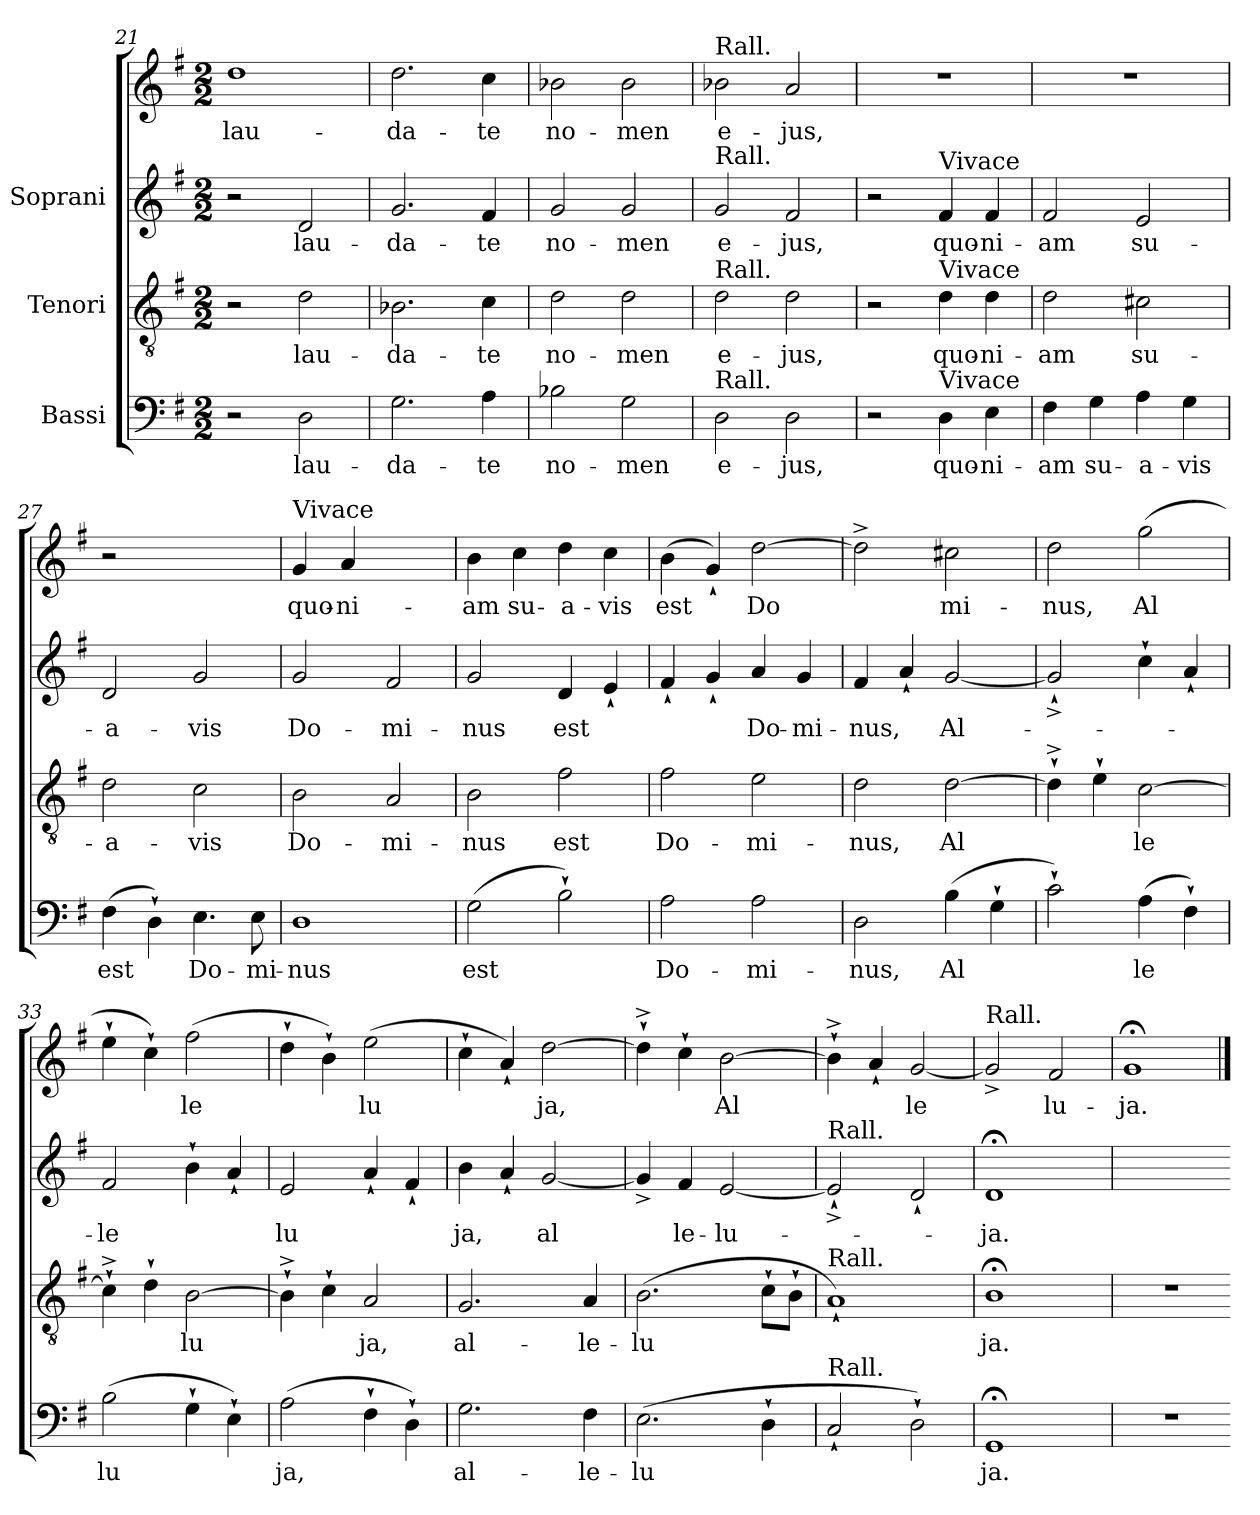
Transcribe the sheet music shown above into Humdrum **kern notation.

**kern	**text	**kern	**text	**kern	**text	**kern	**text
*part3	*part3	*part2	*part2	*part1	*part1	*part1	*part1
*staff4	*staff4	*staff3	*staff3	*staff2	*staff2	*staff1	*staff1
*I"Bassi	*	*I"Tenori	*	*I"Soprani	*	*	*
*clefF4	*	*clefGv2	*	*clefG2	*	*clefG2	*
*k[f#]	*	*k[f#]	*	*k[f#]	*	*k[f#]	*
*G:	*	*G:	*	*G:	*	*G:	*
*M2/2	*	*M2/2	*	*M2/2	*	*M2/2	*
=21	=21	=21	=21	=21	=21	=21	=21
!	!	!	!	!	!	!	!LO:LY:b
2r	.	2r	.	2r	.	1dd	lau-
!	!LO:LY:b	!	!LO:LY:b	!	!LO:LY:b	!	!
2D\	lau-	2d\	lau-	2d/	-lau-	.	.
!!LO:LB:g=z
=22	=22	=22	=22	=22	=22	=22	=22
!	!LO:LY:b	!	!LO:LY:b	!	!LO:LY:b	!	!LO:LY:b
2.G\	-da-	2.B-X\	-da-	2.g/	da-	2.dd\	-da-
!	!LO:LY:b	!	!LO:LY:b	!	!LO:LY:b	!	!LO:LY:b
4A\	-te	4c\	-te	4f#/	-te	4cc\	-te
=23	=23	=23	=23	=23	=23	=23	=23
!	!LO:LY:b	!	!LO:LY:b	!	!LO:LY:b	!	!LO:LY:b
2B-X\	no-	2d\	no-	2g/	no-	2b-X\	no-
*	*	*	*	*	*	*MM190	*
!	!LO:LY:b	!	!LO:LY:b	!	!LO:LY:b	!	!LO:LY:b
2G\	-men	2d\	-men	2g/	-men	2b-\	-men
=24	=24	=24	=24	=24	=24	=24	=24
*	*	*	*	*	*	*MM180	*
!	!	!	!	!	!	!LO:TX:a:t=Rall.	!
!	!	!	!	!LO:TX:a:t=Rall.	!	!	!
!	!	!LO:TX:a:t=Rall.	!	!	!	!	!
!LO:TX:a:t=Rall.	!	!	!	!	!	!	!
!	!LO:LY:b	!	!LO:LY:b	!	!LO:LY:b	!	!LO:LY:b
2D\	e-	2d\	e-	2g/	e-	2b-X\	e-
!	!LO:LY:b	!	!LO:LY:b	!	!LO:LY:b	!	!LO:LY:b
2D\	-jus,	2d\	-jus,	2f#/	-jus,	2a/	-jus,
=25	=25	=25	=25	=25	=25	=25	=25
*	*	*	*	*	*	*MM200	*
2r	.	2r	.	2r	.	1r	.
!	!	!	!	!LO:TX:a:t=Vivace	!	!	!
!	!	!LO:TX:a:t=Vivace	!	!	!	!	!
!LO:TX:a:t=Vivace	!	!	!	!	!	!	!
!	!LO:LY:b	!	!LO:LY:b	!	!LO:LY:b	!	!
4D\	quo-	4d\	quo-	4f#/	quo-	.	.
!	!LO:LY:b	!	!LO:LY:b	!	!LO:LY:b	!	!
4E\	-ni-	4d\	-ni-	4f#/	-ni-	.	.
=26	=26	=26	=26	=26	=26	=26	=26
!	!LO:LY:b	!	!LO:LY:b	!	!LO:LY:b	!	!
4F#\	-am	2d\	-am	2f#/	-am	1r	.
!	!LO:LY:b	!	!	!	!	!	!
4G\	su-	.	.	.	.	.	.
!	!LO:LY:b	!	!LO:LY:b	!	!LO:LY:b	!	!
4A\	-a-	2c#X\	su-	2e/	su-	.	.
!	!LO:LY:b	!	!	!	!	!	!
4G\	-vis	.	.	.	.	.	.
=27	=27	=27	=27	=27	=27	=27	=27
!	!LO:LY:b	!	!LO:LY:b	!	!LO:LY:b	!	!
(>4F#\	est	2d\	-a-	2d/	-a-	2r	.
!	!LO:LY:b	!	!	!	!	!	!
4D`>\)	.	.	.	.	.	.	.
!	!LO:LY:b	!	!LO:LY:b	!	!LO:LY:b	!	!
4.E\	Do-	2c\	-vis	2g/	-vis	2ryy	.
!	!LO:LY:b	!	!	!	!	!	!
8E\	-mi-	.	.	.	.	.	.
=28	=28	=28	=28	=28	=28	=28	=28
!	!	!	!	!	!	!LO:TX:a:t=Vivace	!
!	!LO:LY:b	!	!LO:LY:b	!	!LO:LY:b	!	!LO:LY:b
1D	-nus	2B\	Do-	2g/	-Do-	4g/	quo-
!	!	!	!	!	!	!	!LO:LY:b
.	.	.	.	.	.	4a/	-ni-
!	!	!	!LO:LY:b	!	!LO:LY:b	!	!
.	.	2A/	-mi-	2f#/	-mi-	2ryy	.
!!LO:LB:g=z
=29	=29	=29	=29	=29	=29	=29	=29
!	!LO:LY:b	!	!LO:LY:b	!	!LO:LY:b	!	!LO:LY:b
(>2G\	est	2B\	-nus	2g/	nus	4b\	-am
!	!	!	!	!	!	!	!LO:LY:b
.	.	.	.	.	.	4cc\	su-
!	!LO:LY:b	!	!LO:LY:b	!	!LO:LY:b	!	!LO:LY:b
2B`>\)	.	2f#\	est	4d/	est	4dd\	-a-
!	!	!	!	!	!LO:LY:b	!	!LO:LY:b
.	.	.	.	4e`</	.	4cc\	-vis
=30	=30	=30	=30	=30	=30	=30	=30
!	!LO:LY:b	!	!LO:LY:b	!	!LO:LY:b	!	!LO:LY:b
2A\	Do-	2f#\	Do-	4f#`</	-	(>4b\	est
!	!	!	!	!	!LO:LY:b	!	!LO:LY:b
.	.	.	.	4g`</	.	4g`</)	.
!	!LO:LY:b	!	!LO:LY:b	!	!LO:LY:b	!	!LO:LY:b
2A\	-mi-	2e\	-mi-	4a/	Do-	[>2dd\	Do-
!	!	!	!	!	!LO:LY:b	!	!
.	.	.	.	4g/	-mi-	.	.
=31	=31	=31	=31	=31	=31	=31	=31
!	!LO:LY:b	!	!LO:LY:b	!	!LO:LY:b	!	!LO:LY:b
2D\	-nus,	2d\	-nus,	4f#/	-nus,	2dd^>\]	-
!	!	!	!	!	!LO:LY:b	!	!
.	.	.	.	4a`</	.	.	.
!	!LO:LY:b	!	!LO:LY:b	!	!LO:LY:b	!	!LO:LY:b
(>4B\	Al-	[>2d\	Al-	[<2g/	Al-	2cc#X\	mi-
!	!LO:LY:b	!	!	!	!	!	!
4G`>\	--	.	.	.	.	.	.
=32	=32	=32	=32	=32	=32	=32	=32
!	!LO:LY:b	!	!LO:LY:b	!	!	!	!LO:LY:b
2c`>\)	-	4d^>`>\]	-	2g^>`</]	.	2dd\	-nus,
!	!	!	!LO:LY:b	!	!	!	!
.	.	4e`>\	.	.	.	.	.
!	!LO:LY:b	!	!LO:LY:b	!	!	!	!LO:LY:b
(>4A\	le-	[>2c\	le-	4cc`>\	.	(>2gg\	Al-
!	!LO:LY:b	!	!	!	!	!	!
4F#`>\)	--	.	.	4a`</	.	.	.
=33	=33	=33	=33	=33	=33	=33	=33
!	!LO:LY:b	!	!LO:LY:b	!	!LO:LY:b	!	!LO:LY:b
(>2B\	-lu-	4c^>`>\]	-	2f#/	-le-	4ee`>\	-
!	!	!	!LO:LY:b	!	!	!	!LO:LY:b
.	.	4d`>\	.	.	.	4cc`>\)	.
!	!LO:LY:b	!	!LO:LY:b	!	!LO:LY:b	!	!LO:LY:b
4G`>\	--	[>2B\	lu-	4b`>\	--	(>2ff#\	le-
!	!LO:LY:b	!	!	!	!LO:LY:b	!	!
4E`>\)	--	.	.	4a`</	--	.	.
=34	=34	=34	=34	=34	=34	=34	=34
!	!LO:LY:b	!	!LO:LY:b	!	!LO:LY:b	!	!LO:LY:b
(>2A\	-ja,	4B^>`>\]	-	2e/	-lu-	4dd`>\	-
!	!	!	!LO:LY:b	!	!	!	!LO:LY:b
.	.	4c`>\	.	.	.	4b`>\)	.
!	!LO:LY:b	!	!LO:LY:b	!	!LO:LY:b	!	!LO:LY:b
4F#`>\	.	2A/	ja,	4a`</	--	(>2ee\	lu-
!	!LO:LY:b	!	!	!	!LO:LY:b	!	!
4D`>\)	.	.	.	4f#`</	--	.	.
!!LO:PB:g=z
=35	=35	=35	=35	=35	=35	=35	=35
!	!LO:LY:b	!	!LO:LY:b	!	!LO:LY:b	!	!LO:LY:b
2.G\	al-	2.G/	al-	4b\	ja,	4cc`>\	-
!	!	!	!	!	!LO:LY:b	!	!LO:LY:b
.	.	.	.	4a`</	.	4a`</)	.
!	!	!	!	!	!LO:LY:b	!	!LO:LY:b
.	.	.	.	[<2g/	al-	[>2dd\	ja,
!	!LO:LY:b	!	!LO:LY:b	!	!	!	!
4F#\	-le-	4A/	-le-	.	.	.	.
=36	=36	=36	=36	=36	=36	=36	=36
!	!LO:LY:b	!	!LO:LY:b	!	!LO:LY:b	!	!LO:LY:b
(>2.E\	-lu-	(>2.B\	-lu-	4g^</]	-	4dd^>`>\]	-
!	!	!	!	!	!LO:LY:b	!	!LO:LY:b
.	.	.	.	4f#/	le-	4cc`>\	.
!	!	!	!	!	!LO:LY:b	!	!LO:LY:b
.	.	.	.	[<2e/	-lu-	[>2b\	Al-
!	!LO:LY:b	!	!LO:LY:b	!	!	!	!
4D`>\	--	8c`>\L	--	.	.	.	.
!	!	!	!LO:LY:b	!	!	!	!
.	.	8B`>\J	--	.	.	.	.
=37	=37	=37	=37	=37	=37	=37	=37
!	!	!	!	!LO:TX:a:t=Rall.	!	!	!
!	!	!LO:TX:a:t=Rall.	!	!	!	!	!
!LO:TX:a:t=Rall.	!	!	!	!	!	!	!
!	!	!	!	!	!	!	!LO:LY:b
2C`</	.	1A`<)	.	2e^>`</]	.	4b^>`>\]	-
!	!	!	!	!	!	!	!LO:LY:b
.	.	.	.	.	.	4a`</	.
*	*	*	*	*	*	*MM190	*
!	!	!	!	!	!	!	!LO:LY:b
2D`>\)	.	.	.	2d`</	.	[<2g/	le-
=38	=38	=38	=38	=38	=38	=38	=38
*	*	*	*	*	*	*MM180	*
!	!	!	!	!	!	!LO:TX:a:t=Rall.	!
!	!LO:LY:b	!	!LO:LY:b	!	!LO:LY:b	!	!LO:LY:b
1GG;<	-ja.	1B;<	-ja.	1d;<	-ja.	2g^</]	-
!	!	!	!	!	!	!	!LO:LY:b
.	.	.	.	.	.	2f#/	lu-
=39	=39	=39	=39	=39	=39	=39	=39
!	!	!	!	!	!	!	!LO:LY:b
1r	.	1r	.	1ryy	.	1g;<	ja.
=	==	=	==	==	==	==	==
*-	*-	*-	*-	*-	*-	*-	*-
